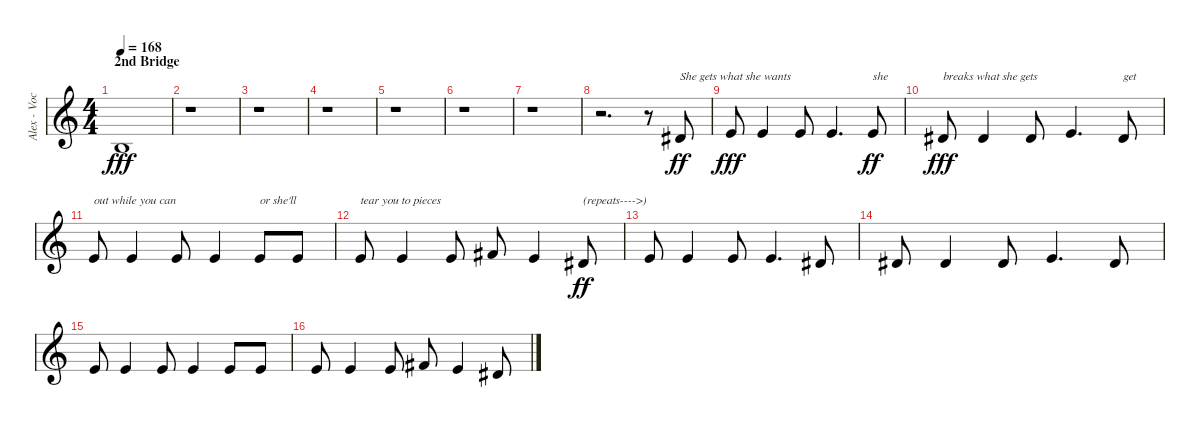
\track ("Alex - Vocals" "Alex - Voc") {instrument oboe}
\staff {score}
\tuning (E4 B3 G3 D3 A2 E2) {hide}
\ts (4 4)
\section ("" "2nd Bridge")
\tempo 168
\clef g2
\ks c
0.2.1{dy fff} |
r.1 |
r.1 |
r.1 |
r.1 |
r.1 |
r.1 |
r.2{d} r.8 4.2.8{txt "She gets what she wants" dy ff} |
0.1.8{dy fff} 0.1.4 0.1.8 0.1.4{d} 0.1.8{txt "she" dy ff} |
4.2.8{txt "breaks what she gets" dy fff} 4.2.4 4.2.8 0.1.4{d} 4.2.8{txt "get"} |
0.1.8{txt "out while you can"} 0.1.4 0.1.8 0.1.4 0.1.8{txt "or she'll"} 0.1.8 |
0.1.8{txt "tear you to pieces"} 0.1.4 0.1.8 2.1.8 0.1.4 4.2.8{txt "(repeats---->)" dy ff} |
0.1.8 0.1.4 0.1.8 0.1.4{d} 4.2.8 |
4.2.8 4.2.4 4.2.8 0.1.4{d} 4.2.8 |
0.1.8 0.1.4 0.1.8 0.1.4 0.1.8 0.1.8 |
0.1.8 0.1.4 0.1.8 2.1.8 0.1.4 4.2.8
